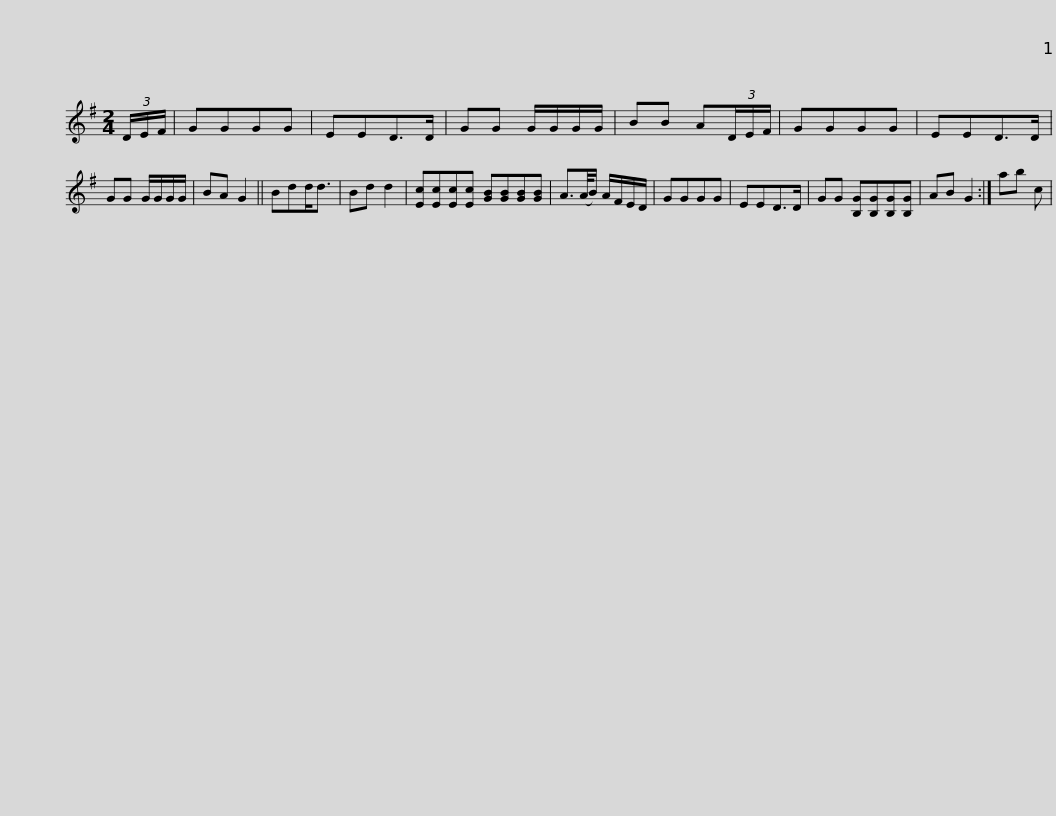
X:1
L:1/8
M:2/4
I:linebreak $
K:G
V:1 treble
V:1
 (3D/E/F/ | GGGG | EED>D | GG G/G/G/G/ | BB A(3D/E/F/ | %5
 GGGG | EED>D | GG G/G/G/G/ | BA G2 || Bdd<d |$ %10
 Bd d2 | [Ec][Ec][Ec][Ec] [GB][GB][GB][GB] | A3/2(A/4B/) A/F/E/D/ | GGGG | EED>D | %15
 GG [B,G][B,G][B,G][B,G] | AB G2 :| ab c | %18
